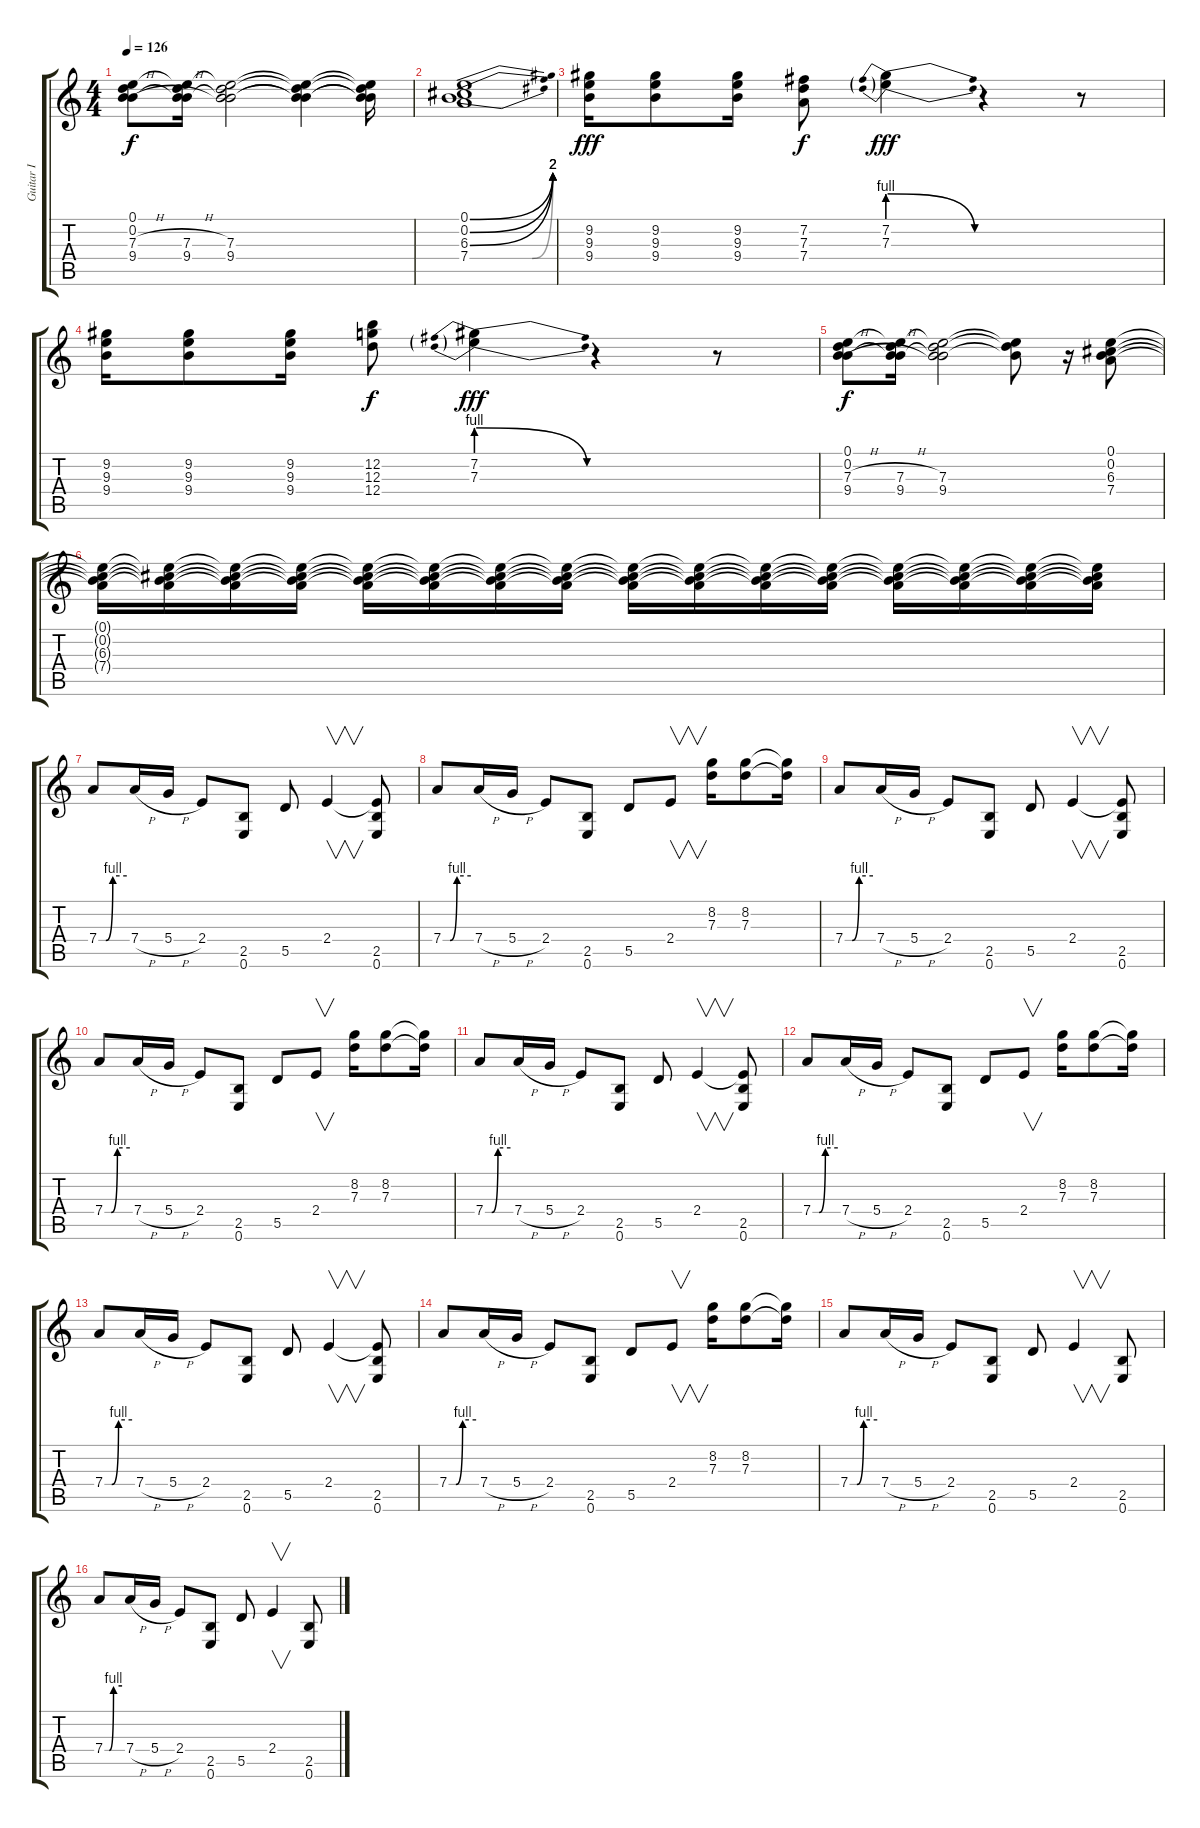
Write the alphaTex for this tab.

\track ("Guitar I" "Guitar I") {instrument overdrivenguitar}
\staff {score tabs}
\tuning (E4 B3 G3 D3 A2 E2) {hide}
\ts (4 4)
\tempo 126
\clef g2
\ks c
(0.1 0.2 7.3{h} 9.4{h}).8{dy f} (0.1{t} 0.2{t} 7.3{h} 9.4{h}).16 (0.1{t} 0.2{t} 7.3 9.4).2 (0.1{t} 0.2{t} 7.3{t} 9.4{t}).4 (0.1{t} 0.2{t} 7.3{t} 9.4{t}).16 |
(0.1{be (bend 0 0 60 8)} 0.2{be (bend 0 0 60 8)} 6.3{be (bend 0 0 60 8)} 7.4{be (custom 0 0 15 0 30 0 45 0 60 8)}).1 |
(9.2 9.3 9.4).16{dy fff} (9.2 9.3 9.4).8 (9.2 9.3 9.4).16 (7.2 7.3 7.4).8{dy f} (7.2{be (prebendrelease 0 4 60 0)} 7.3{be (prebendrelease 0 4 60 0)}).4{dy fff} r.4 r.8 |
(9.2 9.3 9.4).16 (9.2 9.3 9.4).8 (9.2 9.3 9.4).16 (12.2 12.3 12.4).8{dy f} (7.2{be (prebendrelease 0 4 60 0)} 7.3{be (prebendrelease 0 4 60 0)}).4{dy fff} r.4 r.8 |
(0.1 0.2 7.3{h} 9.4{h}).8{dy f} (0.1{t} 0.2{t} 7.3{h} 9.4{h}).16 (0.1{t} 0.2{t} 7.3 9.4).2 (0.1{t} 0.2{t} 7.3{t}).8 r.16 (0.1 0.2 6.3 7.4).8 |
(0.1{t} 0.2{t} 6.3{t} 7.4{t}).16 (0.1{t} 0.2{t} 6.3{t} 7.4{t}).16 (0.1{t} 0.2{t} 6.3{t} 7.4{t}).16 (0.1{t} 0.2{t} 6.3{t} 7.4{t}).16{volume 10} (0.1{t} 0.2{t} 6.3{t} 7.4{t}).16 (0.1{t} 0.2{t} 6.3{t} 7.4{t}).16{volume 8} (0.1{t} 0.2{t} 6.3{t} 7.4{t}).16 (0.1{t} 0.2{t} 6.3{t} 7.4{t}).16{volume 6} (0.1{t} 0.2{t} 6.3{t} 7.4{t}).16 (0.1{t} 0.2{t} 6.3{t} 7.4{t}).16{volume 5} (0.1{t} 0.2{t} 6.3{t} 7.4{t}).16 (0.1{t} 0.2{t} 6.3{t} 7.4{t}).16{volume 4} (0.1{t} 0.2{t} 6.3{t} 7.4{t}).16 (0.1{t} 0.2{t} 6.3{t} 7.4{t}).16{volume 2} (0.1{t} 0.2{t} 6.3{t} 7.4{t}).16 (0.1{t} 0.2{t} 6.3{t} 7.4{t}).16{volume 0} |
7.4{be (custom 0 0 15 0 30 4 60 4)}.8{volume 12} 7.4{h}.16 5.4{h}.16 2.4.8 (2.5 0.6).8 5.5.8 2.4.4{v} (2.4{t} 2.5 0.6).8 |
7.4{be (custom 0 0 15 0 30 4 60 4)}.8 7.4{h}.16 5.4{h}.16 2.4.8 (2.5 0.6).8 5.5.8 2.4.8{v} (8.2 7.3).16 (8.2 7.3).8 (8.2{t} 7.3{t}).16 |
7.4{be (custom 0 0 15 0 30 4 60 4)}.8 7.4{h}.16 5.4{h}.16 2.4.8 (2.5 0.6).8 5.5.8 2.4.4{v} (2.4{t} 2.5 0.6).8 |
7.4{be (custom 0 0 15 0 30 4 60 4)}.8 7.4{h}.16 5.4{h}.16 2.4.8 (2.5 0.6).8 5.5.8 2.4.8{v} (8.2 7.3).16 (8.2 7.3).8 (8.2{t} 7.3{t}).16 |
7.4{be (custom 0 0 15 0 30 4 60 4)}.8 7.4{h}.16 5.4{h}.16 2.4.8 (2.5 0.6).8 5.5.8 2.4.4{v} (2.4{t} 2.5 0.6).8 |
7.4{be (custom 0 0 15 0 30 4 60 4)}.8 7.4{h}.16 5.4{h}.16 2.4.8 (2.5 0.6).8 5.5.8 2.4.8{v} (8.2 7.3).16 (8.2 7.3).8 (8.2{t} 7.3{t}).16 |
7.4{be (custom 0 0 15 0 30 4 60 4)}.8 7.4{h}.16 5.4{h}.16 2.4.8 (2.5 0.6).8 5.5.8 2.4.4{v} (2.4{t} 2.5 0.6).8 |
7.4{be (custom 0 0 15 0 30 4 60 4)}.8 7.4{h}.16 5.4{h}.16 2.4.8 (2.5 0.6).8 5.5.8 2.4.8{v} (8.2 7.3).16 (8.2 7.3).8 (8.2{t} 7.3{t}).16 |
7.4{be (custom 0 0 15 0 30 4 60 4)}.8 7.4{h}.16 5.4{h}.16 2.4.8 (2.5 0.6).8 5.5.8 2.4.4{v} (2.5 0.6).8 |
7.4{be (custom 0 0 15 0 30 4 60 4)}.8 7.4{h}.16 5.4{h}.16 2.4.8 (2.5 0.6).8 5.5.8 2.4.4{v} (2.5 0.6).8
